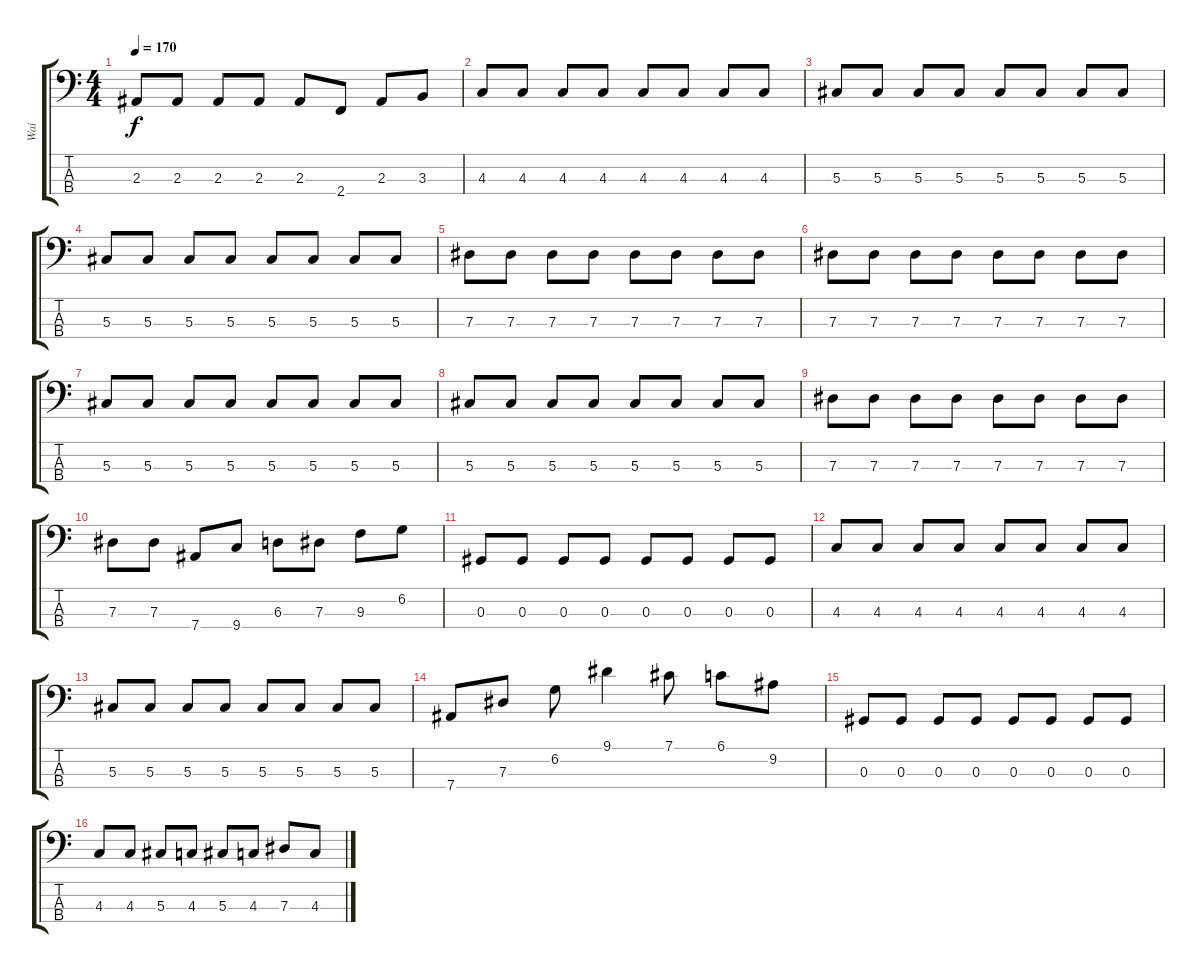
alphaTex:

\track ("Wai" "Wai") {instrument electricbasspick}
\staff {score tabs}
\tuning (Gb2 Db2 Ab1 Eb1) {hide}
\ts (4 4)
\tempo 170
\clef f4
\ks c
2.3.8{dy f} 2.3.8 2.3.8 2.3.8 2.3.8 2.4.8 2.3.8 3.3.8 |
4.3.8 4.3.8 4.3.8 4.3.8 4.3.8 4.3.8 4.3.8 4.3.8 |
5.3.8 5.3.8 5.3.8 5.3.8 5.3.8 5.3.8 5.3.8 5.3.8 |
5.3.8 5.3.8 5.3.8 5.3.8 5.3.8 5.3.8 5.3.8 5.3.8 |
7.3.8 7.3.8 7.3.8 7.3.8 7.3.8 7.3.8 7.3.8 7.3.8 |
7.3.8 7.3.8 7.3.8 7.3.8 7.3.8 7.3.8 7.3.8 7.3.8 |
5.3.8 5.3.8 5.3.8 5.3.8 5.3.8 5.3.8 5.3.8 5.3.8 |
5.3.8 5.3.8 5.3.8 5.3.8 5.3.8 5.3.8 5.3.8 5.3.8 |
7.3.8 7.3.8 7.3.8 7.3.8 7.3.8 7.3.8 7.3.8 7.3.8 |
7.3.8 7.3.8 7.4.8 9.4.8 6.3.8 7.3.8 9.3.8 6.2.8 |
0.3.8 0.3.8 0.3.8 0.3.8 0.3.8 0.3.8 0.3.8 0.3.8 |
4.3.8 4.3.8 4.3.8 4.3.8 4.3.8 4.3.8 4.3.8 4.3.8 |
5.3.8 5.3.8 5.3.8 5.3.8 5.3.8 5.3.8 5.3.8 5.3.8 |
7.4.8 7.3.8 6.2.8 9.1.4 7.1.8 6.1.8 9.2.8 |
0.3.8 0.3.8 0.3.8 0.3.8 0.3.8 0.3.8 0.3.8 0.3.8 |
4.3.8 4.3.8 5.3.8 4.3.8 5.3.8 4.3.8 7.3.8 4.3.8
